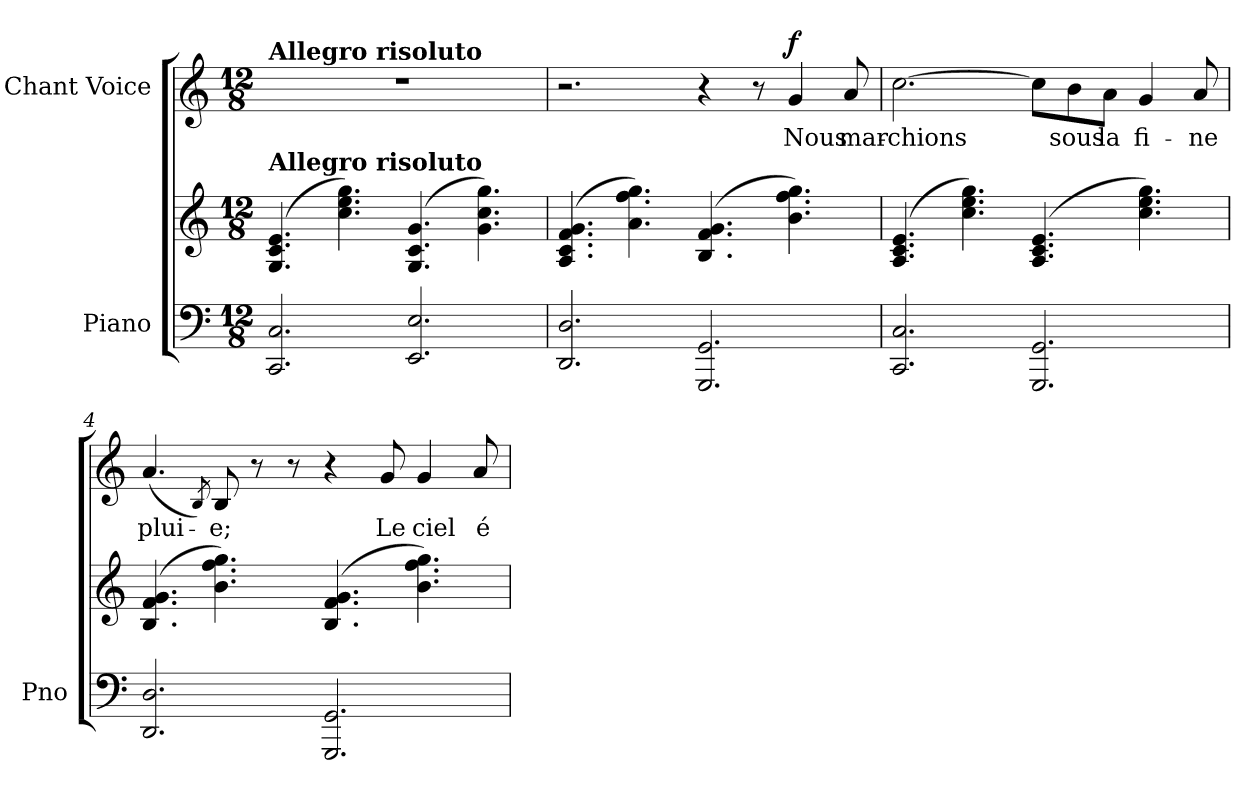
**kern	**kern	**kern	**text	**dynam
*part2	*part2	*part1	*part1	*part1
*staff3	*staff2	*staff1	*staff1	*staff1
*I"Piano	*	*I"Chant Voice	*	*
*I'Pno	*	*	*	*
*clefF4	*clefG2	*clefG2	*	*
*k[]	*k[]	*k[]	*	*
*M12/8	*M12/8	*M12/8	*	*
*MM180	*MM180	*MM180	*	*
=1	=1	=1	=1	=1
!	!	!LO:TX:a:B:t=Allegro  risoluto	!	!
!	!LO:TX:a:B:t=Allegro risoluto	!	!	!
2.CC/ 2.C/	(4.G/ 4.c/ 4.e/	1.r	.	.
.	4.cc\ 4.ee\ 4.gg\)	.	.	.
2.EE/ 2.E/	(4.G/ 4.c/ 4.g/	.	.	.
.	4.g\ 4.cc\ 4.gg\)	.	.	.
=2	=2	=2	=2	=2
2.DD/ 2.D/	(4.A/ 4.c/ 4.f/ 4.g/	2.r	.	.
.	4.a\ 4.ff\ 4.gg\)	.	.	.
2.GGG/ 2.GG/	(4.B/ 4.f/ 4.g/	4r	.	.
.	.	8r	.	.
!	!	!	!	!LO:DY:a
.	4.b\ 4.ff\ 4.gg\)	4g/	Nous	f
.	.	8a/	mar-	.
=3	=3	=3	=3	=3
2.CC/ 2.C/	(4.A/ 4.c/ 4.e/	[2.cc\	-chions	.
.	4.cc\ 4.ee\ 4.gg\)	.	.	.
2.GGG/ 2.GG/	(4.A/ 4.c/ 4.e/	8cc\L]	.	.
.	.	8b\	sous	.
.	.	8a\J	la	.
.	4.cc\ 4.ee\ 4.gg\)	4g/	fi-	.
.	.	8a/	-ne	.
=4	=4	=4	=4	=4
2.DD/ 2.D/	(4.B/ 4.f/ 4.g/	(4.a/	plui-	.
.	.	8qB/)	.	.
.	4.b\ 4.ff\ 4.gg\)	8B/	-e;	.
.	.	8r	.	.
.	.	8r	.	.
2.GGG/ 2.GG/	(4.B/ 4.f/ 4.g/	4r	.	.
.	.	8g/	Le	.
.	4.b\ 4.ff\ 4.gg\)	4g/	ciel	.
.	.	8a/	é-	.
=	=	=	=	=
*-	*-	*-	*-	*-
